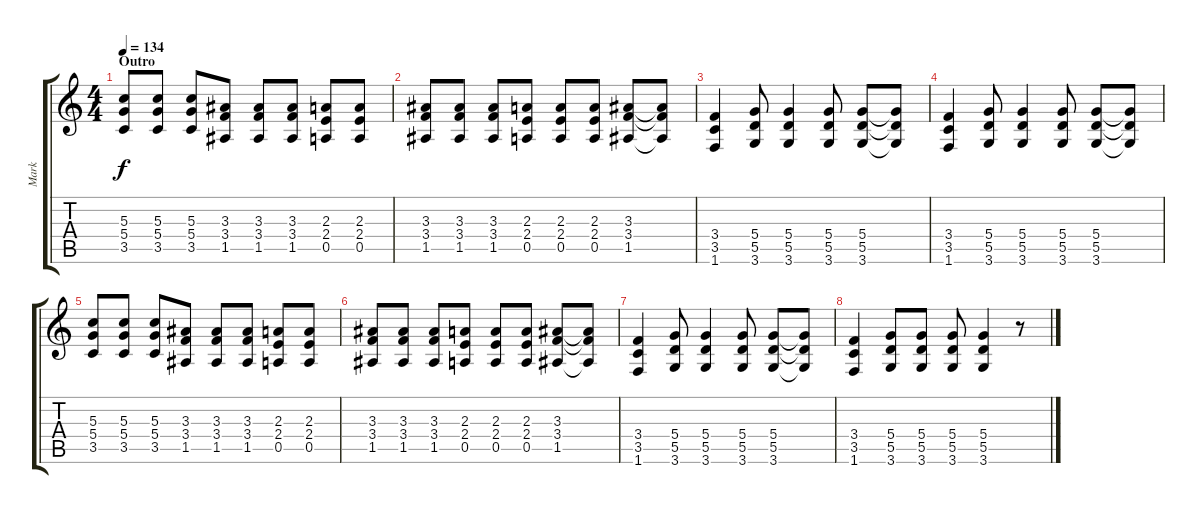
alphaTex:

\track ("Mark" "Mark") {instrument distortionguitar}
\staff {score tabs}
\tuning (E4 B3 G3 D3 A2 E2) {hide}
\ts (4 4)
\section ("" "Outro")
\tempo 134
\clef g2
\ks c
(5.3 5.4 3.5).8{dy f} (5.3 5.4 3.5).8 (5.3 5.4 3.5).8 (3.3 3.4 1.5).8 (3.3 3.4 1.5).8 (3.3 3.4 1.5).8 (2.3 2.4 0.5).8 (2.3 2.4 0.5).8 |
(3.3 3.4 1.5).8 (3.3 3.4 1.5).8 (3.3 3.4 1.5).8 (2.3 2.4 0.5).8 (2.3 2.4 0.5).8 (2.3 2.4 0.5).8 (3.3 3.4 1.5).8 (3.3{t} 3.4{t} 1.5{t}).8 |
(3.4 3.5 1.6).4 (5.4 5.5 3.6).8 (5.4 5.5 3.6).4 (5.4 5.5 3.6).8 (5.4 5.5 3.6).8 (5.4{t} 5.5{t} 3.6{t}).8 |
(3.4 3.5 1.6).4 (5.4 5.5 3.6).8 (5.4 5.5 3.6).4 (5.4 5.5 3.6).8 (5.4 5.5 3.6).8 (5.4{t} 5.5{t} 3.6{t}).8 |
(5.3 5.4 3.5).8 (5.3 5.4 3.5).8 (5.3 5.4 3.5).8 (3.3 3.4 1.5).8 (3.3 3.4 1.5).8 (3.3 3.4 1.5).8 (2.3 2.4 0.5).8 (2.3 2.4 0.5).8 |
(3.3 3.4 1.5).8 (3.3 3.4 1.5).8 (3.3 3.4 1.5).8 (2.3 2.4 0.5).8 (2.3 2.4 0.5).8 (2.3 2.4 0.5).8 (3.3 3.4 1.5).8 (3.3{t} 3.4{t} 1.5{t}).8 |
(3.4 3.5 1.6).4 (5.4 5.5 3.6).8 (5.4 5.5 3.6).4 (5.4 5.5 3.6).8 (5.4 5.5 3.6).8 (5.4{t} 5.5{t} 3.6{t}).8 |
(3.4 3.5 1.6).4 (5.4 5.5 3.6).8 (5.4 5.5 3.6).8 (5.4 5.5 3.6).8 (5.4 5.5 3.6).4 r.8
